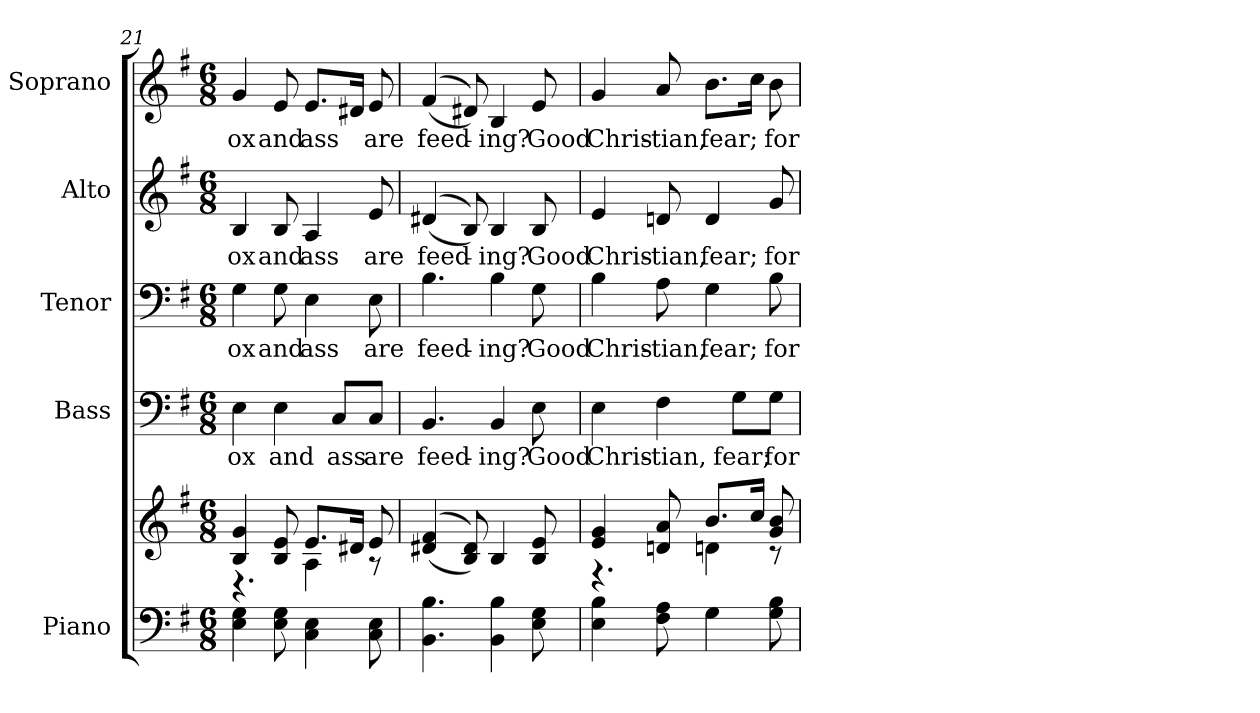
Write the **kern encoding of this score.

**kern	**kern	**kern	**text	**kern	**text	**kern	**text	**kern	**text
*part5	*part5	*part4	*part4	*part3	*part3	*part2	*part2	*part1	*part1
*staff6	*staff5	*staff4	*staff4	*staff3	*staff3	*staff2	*staff2	*staff1	*staff1
*I"Piano	*	*I"Bass	*	*I"Tenor	*	*I"Alto	*	*I"Soprano	*
*I'Pno.	*	*I'B.	*	*I'T.	*	*I'A.	*	*I'S.	*
*clefF4	*clefG2	*clefF4	*	*clefF4	*	*clefG2	*	*clefG2	*
*k[f#]	*k[f#]	*k[f#]	*	*k[f#]	*	*k[f#]	*	*k[f#]	*
*G:	*G:	*G:	*	*G:	*	*G:	*	*G:	*
*M6/8	*M6/8	*M6/8	*	*M6/8	*	*M6/8	*	*M6/8	*
=21	=21	=21	=21	=21	=21	=21	=21	=21	=21
*	*^	*	*	*	*	*	*	*	*
!	!	!	!	!LO:LY:b:color=#000000	!	!	!	!	!	!
!	!	!	!	!	!	!LO:LY:b:color=#000000	!	!	!	!
!	!	!	!	!	!	!	!	!LO:LY:b:color=#000000	!	!
!	!	!	!	!	!	!	!	!	!	!LO:LY:b:color=#000000
4Ei\ 4Gi	4Bi/ 4gi	4.r	4Ei\	ox	4Gi\	ox	4Bi/	ox	4gi/	ox
!	!	!	!	!LO:LY:b:color=#000000	!	!	!	!	!	!
!	!	!	!	!	!	!LO:LY:b:color=#000000	!	!	!	!
!	!	!	!	!	!	!	!	!LO:LY:b:color=#000000	!	!
!	!	!	!	!	!	!	!	!	!	!LO:LY:b:color=#000000
8Ei\ 8Gi	8Bi/ 8ei	.	4Ei\	and	8Gi\	and	8Bi/	and	8ei/	and
!	!	!	!	!	!	!LO:LY:b:color=#000000	!	!	!	!
!	!	!	!	!	!	!	!	!LO:LY:b:color=#000000	!	!
!	!	!	!	!	!	!	!	!	!	!LO:LY:b:color=#000000
4Ci\ 4Ei	8.ei/L	4Ai\	.	.	4Ei\	ass	4Ai/	ass	8.ei/L	ass
!	!	!	!	!LO:LY:b:color=#000000	!	!	!	!	!	!
.	.	.	8Ci/L	ass	.	.	.	.	.	.
.	16d#Xi/Jk	.	.	.	.	.	.	.	16d#Xi/Jk	.
!	!	!	!	!LO:LY:b:color=#000000	!	!	!	!	!	!
!	!	!	!	!	!	!LO:LY:b:color=#000000	!	!	!	!
!	!	!	!	!	!	!	!	!LO:LY:b:color=#000000	!	!
!	!	!	!	!	!	!	!	!	!	!LO:LY:b:color=#000000
8Ci\ 8Ei	8ei/	8r	8Ci/J	are	8Ei\	are	8ei/	are	8ei/	are
*	*v	*v	*	*	*	*	*	*	*	*
!!LO:PB:g=z
=22	=22	=22	=22	=22	=22	=22	=22	=22	=22
*	*^	*	*	*	*	*	*	*	*
!	!	!	!	!LO:LY:b:color=#000000	!	!	!	!	!	!
*	*v	*v	*	*	*	*	*	*	*	*
*	*^	*	*	*	*	*	*	*	*
!	!	!	!	!	!	!LO:LY:b:color=#000000	!	!	!	!
*	*v	*v	*	*	*	*	*	*	*	*
*	*^	*	*	*	*	*	*	*	*
!	!	!	!	!	!	!	!	!LO:LY:b:color=#000000	!	!
*	*v	*v	*	*	*	*	*	*	*	*
*	*^	*	*	*	*	*	*	*	*
!	!	!	!	!	!	!	!	!	!	!LO:LY:b:color=#000000
*	*v	*v	*	*	*	*	*	*	*	*
4.BBi\ 4.Bi	((4d#Xi/ 4f#i	4.BBi/	feed-	4.Bi\	feed-	((4d#Xi/	feed-	((4f#i/	feed-
.	8Bi/ 8d#i))	.	.	.	.	8Bi/))	.	8d#Xi/))	.
!	!	!	!LO:LY:b:color=#000000	!	!	!	!	!	!
!	!	!	!	!	!LO:LY:b:color=#000000	!	!	!	!
!	!	!	!	!	!	!	!LO:LY:b:color=#000000	!	!
!	!	!	!	!	!	!	!	!	!LO:LY:b:color=#000000
4BBi\ 4Bi	4Bi/	4BBi/	-ing?	4Bi\	-ing?	4Bi/	-ing?	4Bi/	-ing?
!	!	!	!LO:LY:b:color=#000000	!	!	!	!	!	!
!	!	!	!	!	!LO:LY:b:color=#000000	!	!	!	!
!	!	!	!	!	!	!	!LO:LY:b:color=#000000	!	!
!	!	!	!	!	!	!	!	!	!LO:LY:b:color=#000000
8Ei\ 8Gi	8Bi/ 8ei	8Ei\	Good	8Gi\	Good	8Bi/	Good	8ei/	Good
=23	=23	=23	=23	=23	=23	=23	=23	=23	=23
*	*^	*	*	*	*	*	*	*	*
!	!	!	!	!LO:LY:b:color=#000000	!	!	!	!	!	!
!	!	!	!	!	!	!LO:LY:b:color=#000000	!	!	!	!
!	!	!	!	!	!	!	!	!LO:LY:b:color=#000000	!	!
!	!	!	!	!	!	!	!	!	!	!LO:LY:b:color=#000000
4Ei\ 4Bi	4ei/ 4gi	4.r	4Ei\	Chris-	4Bi\	Chris-	4ei/	Chris-	4gi/	Chris-
!	!	!	!	!LO:LY:b:color=#000000	!	!	!	!	!	!
!	!	!	!	!	!	!LO:LY:b:color=#000000	!	!	!	!
!	!	!	!	!	!	!	!	!LO:LY:b:color=#000000	!	!
!	!	!	!	!	!	!	!	!	!	!LO:LY:b:color=#000000
8F#i\ 8Ai	8dni/ 8ai	.	4F#i\	-tian,	8Ai\	-tian,	8dni/	-tian,	8ai/	-tian,
!	!	!	!	!	!	!LO:LY:b:color=#000000	!	!	!	!
!	!	!	!	!	!	!	!	!LO:LY:b:color=#000000	!	!
!	!	!	!	!	!	!	!	!	!	!LO:LY:b:color=#000000
4Gi\	8.bi/L	4dni\	.	.	4Gi\	fear;	4di/	fear;	8.bi\L	fear;
!	!	!	!	!LO:LY:b:color=#000000	!	!	!	!	!	!
.	.	.	8Gi\L	fear;	.	.	.	.	.	.
.	16cci/Jk	.	.	.	.	.	.	.	16cci\Jk	.
!	!	!	!	!LO:LY:b:color=#000000	!	!	!	!	!	!
!	!	!	!	!	!	!LO:LY:b:color=#000000	!	!	!	!
!	!	!	!	!	!	!	!	!LO:LY:b:color=#000000	!	!
!	!	!	!	!	!	!	!	!	!	!LO:LY:b:color=#000000
8Gi\ 8Bi	8gi/ 8bi	8r	8Gi\J	for	8Bi\	for	8gi/	for	8bi\	for
*	*v	*v	*	*	*	*	*	*	*	*
=	=	=	=	=	=	=	=	=	=
*-	*-	*-	*-	*-	*-	*-	*-	*-	*-
